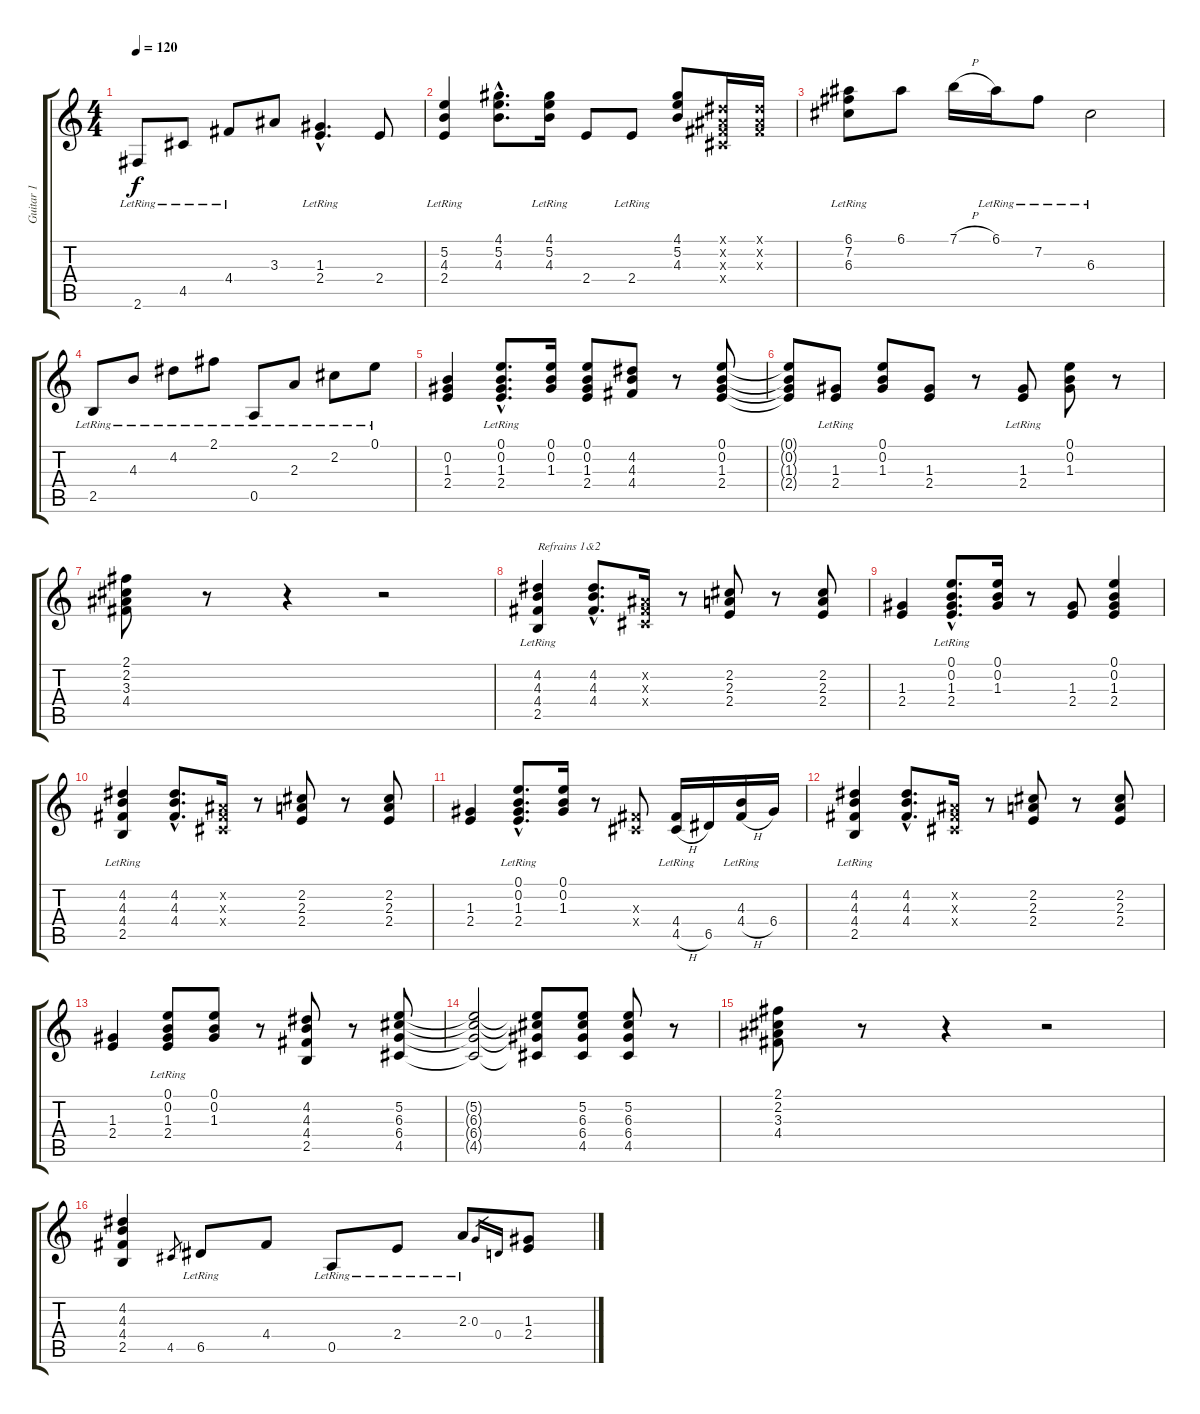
\track ("Guitar 1" "Guitar 1") {instrument acousticguitarsteel}
\staff {score tabs}
\tuning (E4 B3 G3 D3 A2 E2) {hide}
\ts (4 4)
\tempo 120
\clef g2
\ks c
2.6{lr}.8{dy f} 4.5{lr}.8 4.4{lr}.8 3.3.8 (1.3{hac lr} 2.4{hac}).4{d} 2.4.8 |
(5.2 4.3 2.4{lr}).4 (4.1{hac} 5.2{hac} 4.3{hac}).8{d} (4.1{lr} 5.2{lr} 4.3{lr}).16 2.4.8 2.4{lr}.8 (4.1 5.2 4.3).8 (-1.1{x} -1.2{x} -1.3{x} -1.4{x}).16 (-1.1{x} -1.2{x} -1.3{x}).16 |
(6.1 7.2{lr} 6.3{lr}).8 6.1.8 7.1{h}.16 6.1{lr}.16 7.2{lr}.8 6.3{lr}.2 |
2.5{lr}.8 4.3{lr}.8 4.2{lr}.8 2.1{lr}.8 0.5{lr}.8 2.3{lr}.8 2.2{lr}.8 0.1{lr}.8 |
(0.2 1.3 2.4).4 (0.1{hac} 0.2{hac} 1.3{hac} 2.4{hac lr}).8{d} (0.1 0.2 1.3).16 (0.1 0.2 1.3 2.4).8 (4.2 4.3 4.4).8 r.8 (0.1 0.2 1.3 2.4).8 |
(0.1{t} 0.2{t} 1.3{t} 2.4{t}).8 (1.3 2.4{lr}).8 (0.1 0.2 1.3).8 (1.3 2.4).8 r.8 (1.3 2.4{lr}).8 (0.1 0.2 1.3).8 r.8 |
(2.1 2.2 3.3 4.4).8 r.8 r.4 r.2 |
(4.2 4.3 4.4 2.5{lr}).4{txt "Refrains 1&2"} (4.2{hac} 4.3{hac} 4.4{hac}).8{d} (-1.2{x} -1.3{x} -1.4{x}).16 r.8 (2.2 2.3 2.4).8 r.8 (2.2 2.3 2.4).8 |
(1.3 2.4).4 (0.1{hac} 0.2{hac} 1.3{hac} 2.4{hac lr}).8{d} (0.1 0.2 1.3).16 r.8 (1.3 2.4).8 (0.1 0.2 1.3 2.4).4 |
(4.2 4.3 4.4 2.5{lr}).4 (4.2{hac} 4.3{hac} 4.4{hac}).8{d} (-1.2{x} -1.3{x} -1.4{x}).16 r.8 (2.2 2.3 2.4).8 r.8 (2.2 2.3 2.4).8 |
(1.3 2.4).4 (0.1{hac} 0.2{hac} 1.3{hac} 2.4{hac lr}).8{d} (0.1 0.2 1.3).16 r.8 (-1.3{x} -1.4{x}).8 (4.4{lr} 4.5{h}).16 6.5.16 (4.3{lr} 4.4{h}).16 6.4.16 |
(4.2 4.3 4.4 2.5{lr}).4 (4.2{hac} 4.3{hac} 4.4{hac}).8{d} (-1.2{x} -1.3{x} -1.4{x}).16 r.8 (2.2 2.3 2.4).8 r.8 (2.2 2.3 2.4).8 |
(1.3 2.4).4 (0.1 0.2 1.3 2.4{lr}).8 (0.1 0.2 1.3).8 r.8 (4.2 4.3 4.4 2.5).8 r.8 (5.2 6.3 6.4 4.5).8 |
(5.2{t} 6.3{t} 6.4{t} 4.5{t}).2 (5.2{t} 6.3{t} 6.4{t} 4.5{t}).8 (5.2 6.3 6.4 4.5).8 (5.2 6.3 6.4 4.5).8 r.8 |
(2.1 2.2 3.3 4.4).8 r.8 r.4 r.2 |
(4.2 4.3 4.4 2.5).4 4.5.8{gr} 6.5{lr}.8 4.4.8 0.5{lr}.8 2.4{lr}.8 2.3{lr}.8 0.3.16{gr} 0.4.16{gr} (1.3 2.4).8
